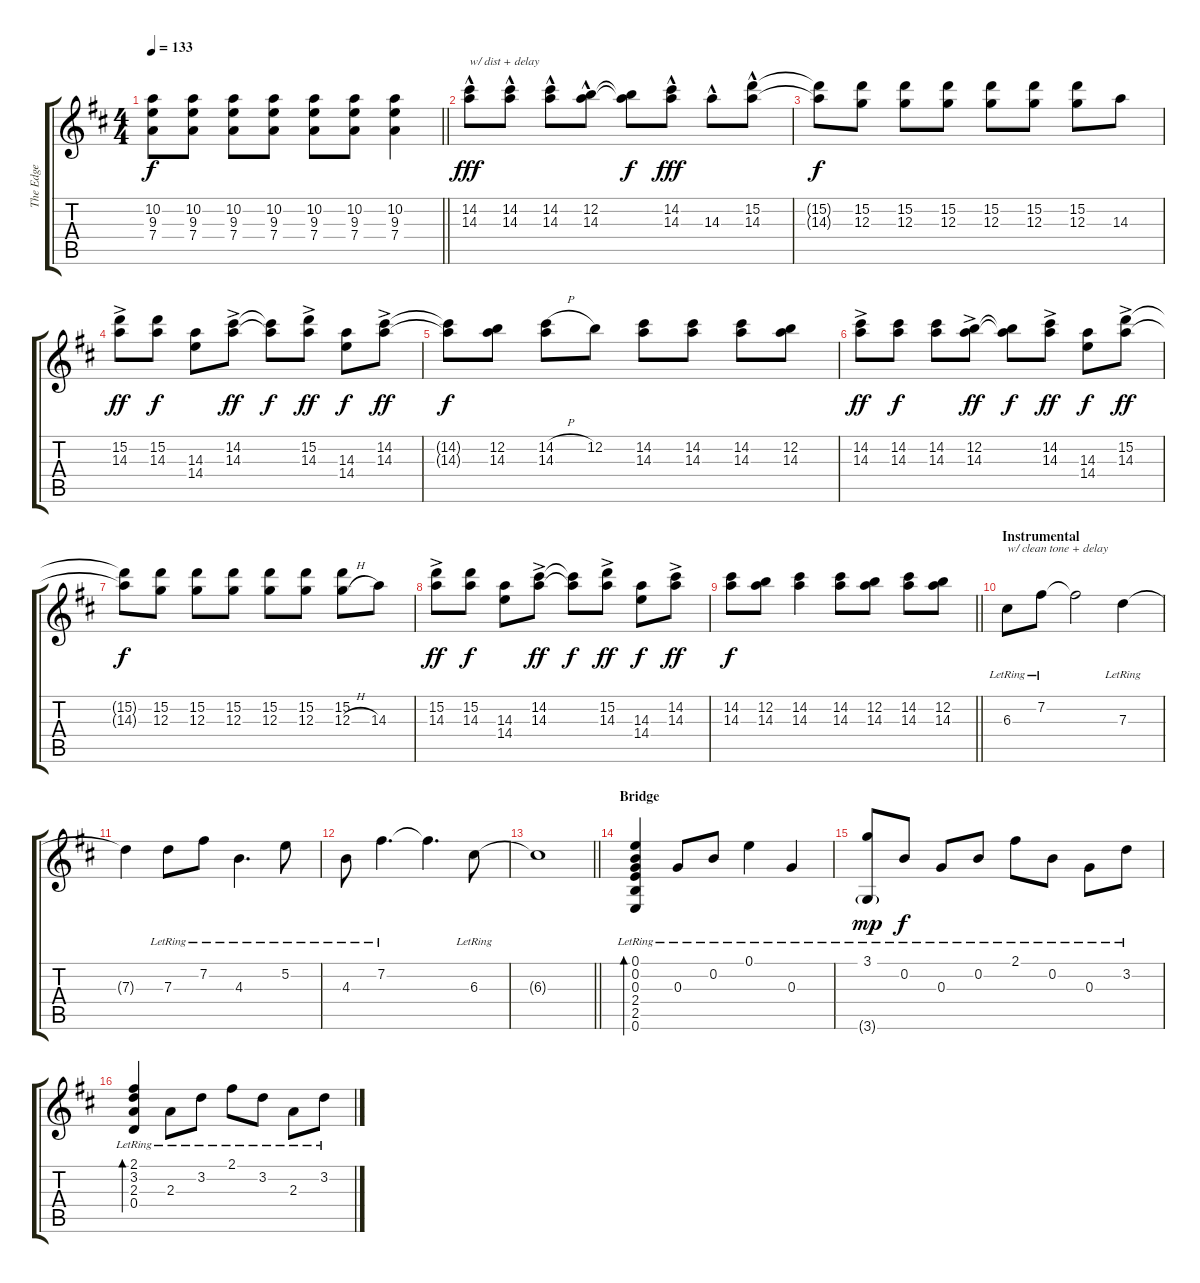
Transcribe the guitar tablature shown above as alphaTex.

\track ("The Edge" "The Edge") {instrument electricguitarjazz}
\staff {score tabs}
\tuning (E4 B3 G3 D3 A2 E2) {hide}
\ts (4 4)
\tempo 133
\clef g2
\barLineRight lightlight
\ks d
(10.2{t} 9.3{t} 7.4{t}).8{dy f} (10.2 9.3 7.4).8 (10.2 9.3 7.4).8 (10.2 9.3 7.4).8 (10.2 9.3 7.4).8 (10.2 9.3 7.4).8 (10.2 9.3 7.4).4 |
(14.2{hac} 14.3{hac}).8{txt "w/ dist + delay" dy fff} (14.2{hac} 14.3{hac}).8 (14.2{hac} 14.3{hac}).8 (12.2{hac} 14.3{hac}).8 (12.2{t} 14.3{t}).8{dy f} (14.2{hac} 14.3{hac}).8{dy fff} 14.3{hac}.8 (15.2{hac} 14.3{hac}).8 |
(15.2{t} 14.3{t}).8{dy f} (15.2 12.3).8 (15.2 12.3).8 (15.2 12.3).8 (15.2 12.3).8 (15.2 12.3).8 (15.2 12.3).8 14.3.8 |
(15.2{ac} 14.3{ac}).8{dy ff} (15.2 14.3).8{dy f} (14.3 14.4).8 (14.2{ac} 14.3{ac}).8{dy ff} (14.2{t} 14.3{t}).8{dy f} (15.2{ac} 14.3{ac}).8{dy ff} (14.3 14.4).8{dy f} (14.2{ac} 14.3{ac}).8{dy ff} |
(14.2{t} 14.3{t}).8{dy f} (12.2 14.3).8 (14.2{h} 14.3).8 12.2.8 (14.2 14.3).8 (14.2 14.3).8 (14.2 14.3).8 (12.2 14.3).8 |
(14.2{ac} 14.3{ac}).8{dy ff} (14.2 14.3).8{dy f} (14.2 14.3).8 (12.2{ac} 14.3{ac}).8{dy ff} (12.2{t} 14.3{t}).8{dy f} (14.2{ac} 14.3{ac}).8{dy ff} (14.3 14.4).8{dy f} (15.2{ac} 14.3{ac}).8{dy ff} |
(15.2{t} 14.3{t}).8{dy f} (15.2 12.3).8 (15.2 12.3).8 (15.2 12.3).8 (15.2 12.3).8 (15.2 12.3).8 (15.2 12.3{h}).8 14.3.8 |
(15.2{ac} 14.3{ac}).8{dy ff} (15.2 14.3).8{dy f} (14.3 14.4).8 (14.2{ac} 14.3{ac}).8{dy ff} (14.2{t} 14.3{t}).8{dy f} (15.2{ac} 14.3{ac}).8{dy ff} (14.3 14.4).8{dy f} (14.2{ac} 14.3{ac}).8{dy ff} |
\barLineRight lightlight
(14.2 14.3).8{dy f} (12.2 14.3).8 (14.2 14.3).4 (14.2 14.3).8 (12.2 14.3).8 (14.2 14.3).8 (12.2 14.3).8 |
\section ("" "Instrumental")
6.3{lr}.8{txt "w/ clean tone + delay" instrument electricguitarjazz} 7.2{lr}.8 7.2{t}.2 7.3{lr}.4 |
7.3{t}.4 7.3{lr}.8 7.2{lr}.8 4.3{lr}.4{d} 5.2{lr}.8 |
4.3{lr}.8 7.2{lr}.4{d} 7.2{t}.4{d} 6.3{lr}.8 |
\barLineRight lightlight
6.3{t}.1 |
\section ("" "Bridge")
(0.1{lr} 0.2{lr} 0.3{lr} 2.4{lr} 2.5{lr} 0.6{lr}).4{bd 120} 0.3{lr}.8 0.2{lr}.8 0.1{lr}.4 0.3{lr}.4 |
(3.1{lr} 3.6{g lr}).8{dy mp} 0.2{lr}.8{dy f} 0.3{lr}.8 0.2{lr}.8 2.1{lr}.8 0.2{lr}.8 0.3{lr}.8 3.2{lr}.8 |
(2.1{lr} 3.2{lr} 2.3{lr} 0.4{lr}).4{bd 120} 2.3{lr}.8 3.2{lr}.8 2.1{lr}.8 3.2{lr}.8 2.3{lr}.8 3.2{lr}.8
